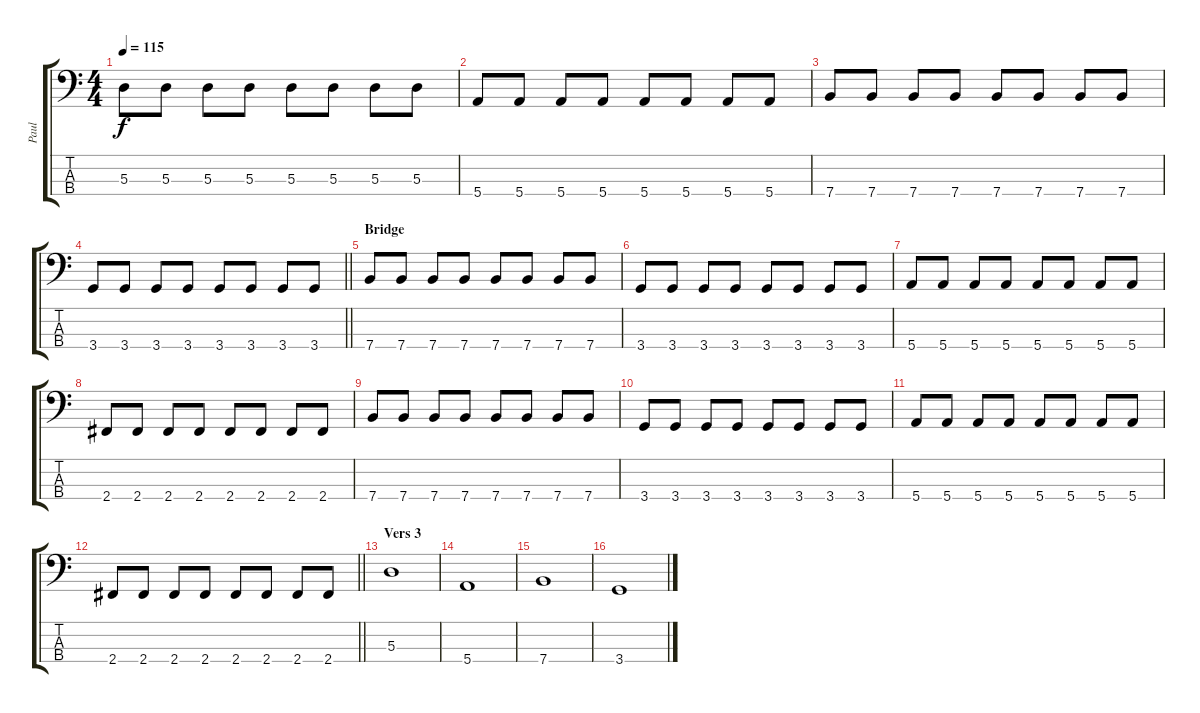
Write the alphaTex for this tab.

\track ("Paul" "Paul") {instrument electricbassfinger}
\staff {score tabs}
\tuning (G2 D2 A1 E1) {hide}
\ts (4 4)
\tempo 115
\clef f4
\ks c
5.3.8{dy f} 5.3.8 5.3.8 5.3.8 5.3.8 5.3.8 5.3.8 5.3.8 |
5.4.8 5.4.8 5.4.8 5.4.8 5.4.8 5.4.8 5.4.8 5.4.8 |
7.4.8 7.4.8 7.4.8 7.4.8 7.4.8 7.4.8 7.4.8 7.4.8 |
\barLineRight lightlight
3.4.8 3.4.8 3.4.8 3.4.8 3.4.8 3.4.8 3.4.8 3.4.8 |
\section ("" "Bridge")
7.4.8 7.4.8 7.4.8 7.4.8 7.4.8 7.4.8 7.4.8 7.4.8 |
3.4.8 3.4.8 3.4.8 3.4.8 3.4.8 3.4.8 3.4.8 3.4.8 |
5.4.8 5.4.8 5.4.8 5.4.8 5.4.8 5.4.8 5.4.8 5.4.8 |
2.4.8 2.4.8 2.4.8 2.4.8 2.4.8 2.4.8 2.4.8 2.4.8 |
7.4.8 7.4.8 7.4.8 7.4.8 7.4.8 7.4.8 7.4.8 7.4.8 |
3.4.8 3.4.8 3.4.8 3.4.8 3.4.8 3.4.8 3.4.8 3.4.8 |
5.4.8 5.4.8 5.4.8 5.4.8 5.4.8 5.4.8 5.4.8 5.4.8 |
\barLineRight lightlight
2.4.8 2.4.8 2.4.8 2.4.8 2.4.8 2.4.8 2.4.8 2.4.8 |
\section ("" "Vers 3")
5.3.1 |
5.4.1 |
7.4.1 |
3.4.1
